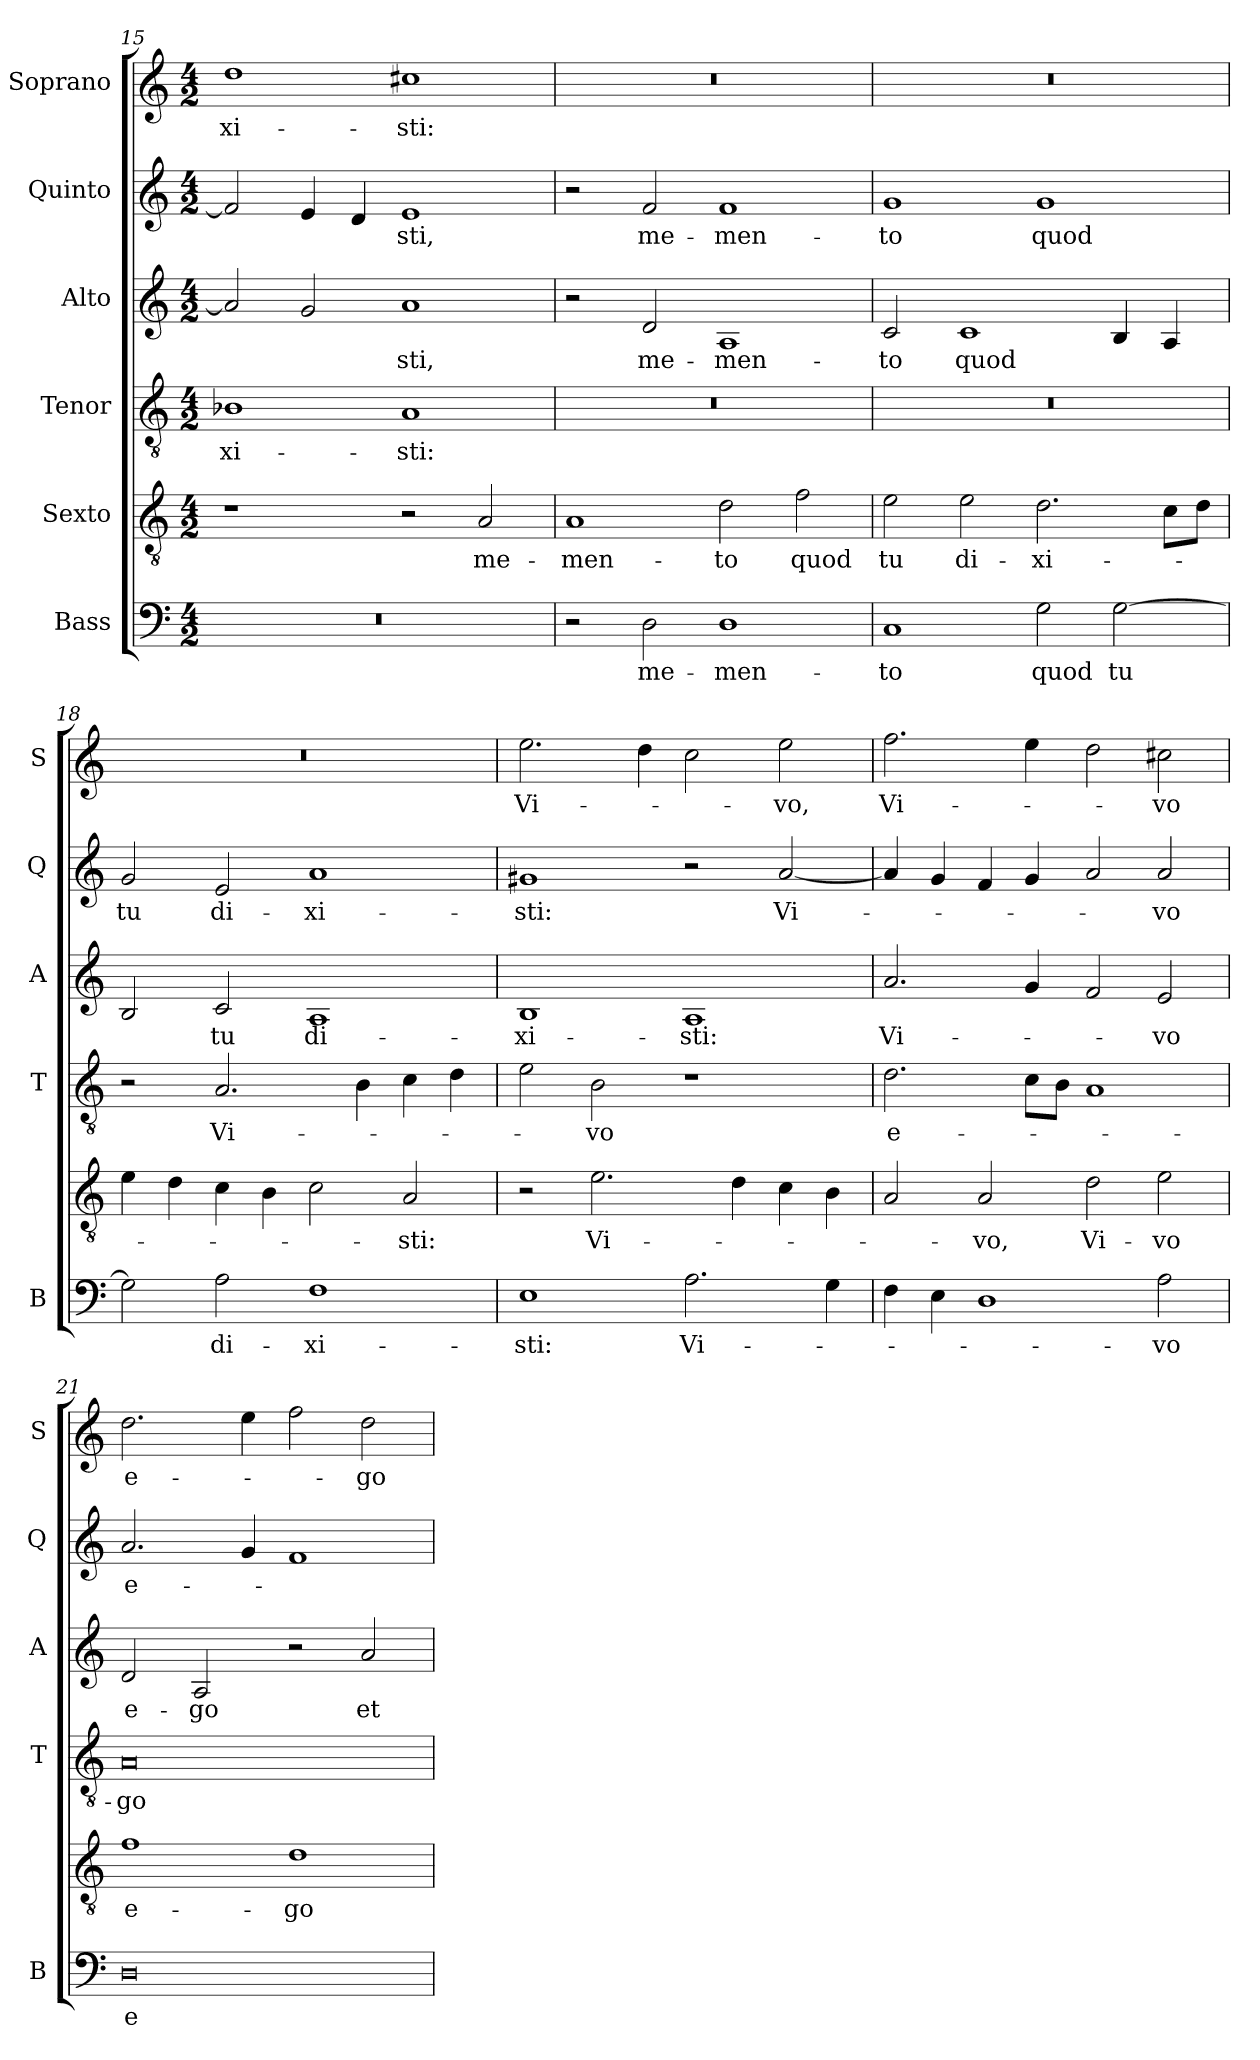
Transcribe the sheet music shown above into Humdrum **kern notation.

**kern	**text	**kern	**text	**kern	**text	**kern	**text	**kern	**text	**kern	**text
*part6	*part6	*part5	*part5	*part4	*part4	*part3	*part3	*part2	*part2	*part1	*part1
*staff6	*staff6	*staff5	*staff5	*staff4	*staff4	*staff3	*staff3	*staff2	*staff2	*staff1	*staff1
*I"Bass	*	*I"Sexto	*	*I"Tenor	*	*I"Alto	*	*I"Quinto	*	*I"Soprano	*
*I'B	*	*	*	*I'T	*	*I'A	*	*I'Q	*	*I'S	*
*clefF4	*	*clefGv2	*	*clefGv2	*	*clefG2	*	*clefG2	*	*clefG2	*
*k[]	*	*k[]	*	*k[]	*	*k[]	*	*k[]	*	*k[]	*
*C:	*	*C:	*	*C:	*	*C:	*	*C:	*	*C:	*
*M4/2	*	*M4/2	*	*M4/2	*	*M4/2	*	*M4/2	*	*M4/2	*
=15	=15	=15	=15	=15	=15	=15	=15	=15	=15	=15	=15
!	!	!	!	!	!LO:LY:b	!	!	!	!	!	!LO:LY:b
0r	.	1r	.	1B-X	-xi-	2a/]	.	2f/]	.	1dd	-xi-
.	.	.	.	.	.	2g/	.	4e/	.	.	.
.	.	.	.	.	.	.	.	4d/	.	.	.
!	!	!	!	!	!LO:LY:b	!	!LO:LY:b	!	!LO:LY:b	!	!LO:LY:b
.	.	2r	.	1A	-sti:	1a	-sti,	1e	-sti,	1cc#X	-sti:
!	!	!	!LO:LY:b	!	!	!	!	!	!	!	!
.	.	2A/	me-	.	.	.	.	.	.	.	.
=16	=16	=16	=16	=16	=16	=16	=16	=16	=16	=16	=16
!	!	!	!LO:LY:b	!	!	!	!	!	!	!	!
2r	.	1A	-men-	0r	.	2r	.	2r	.	0r	.
!	!LO:LY:b	!	!	!	!	!	!LO:LY:b	!	!LO:LY:b	!	!
2D\	me-	.	.	.	.	2d/	me-	2f/	me-	.	.
!	!LO:LY:b	!	!LO:LY:b	!	!	!	!LO:LY:b	!	!LO:LY:b	!	!
1D	-men-	2d\	-to	.	.	1A	-men-	1f	-men-	.	.
!	!	!	!LO:LY:b	!	!	!	!	!	!	!	!
.	.	2f\	quod	.	.	.	.	.	.	.	.
=17	=17	=17	=17	=17	=17	=17	=17	=17	=17	=17	=17
!	!LO:LY:b	!	!LO:LY:b	!	!	!	!LO:LY:b	!	!LO:LY:b	!	!
1C	-to	2e\	tu	0r	.	2c/	-to	1g	-to	0r	.
!	!	!	!LO:LY:b	!	!	!	!LO:LY:b	!	!	!	!
.	.	2e\	di-	.	.	1c	quod	.	.	.	.
!	!LO:LY:b	!	!LO:LY:b	!	!	!	!	!	!LO:LY:b	!	!
2G\	quod	2.d\	-xi-	.	.	.	.	1g	quod	.	.
!	!LO:LY:b	!	!	!	!	!	!	!	!	!	!
[2G\	tu	.	.	.	.	4B/	.	.	.	.	.
.	.	8c\L	.	.	.	4A/	.	.	.	.	.
.	.	8d\J	.	.	.	.	.	.	.	.	.
!!LO:PB:g=z
=18	=18	=18	=18	=18	=18	=18	=18	=18	=18	=18	=18
!	!	!	!	!	!	!	!	!	!LO:LY:b	!	!
2G\]	.	4e\	.	2r	.	2B/	.	2g/	tu	0r	.
.	.	4d\	.	.	.	.	.	.	.	.	.
!	!LO:LY:b	!	!	!	!LO:LY:b	!	!LO:LY:b	!	!LO:LY:b	!	!
2A\	di-	4c\	.	2.A/	Vi-	2c/	tu	2e/	di-	.	.
.	.	4B\	.	.	.	.	.	.	.	.	.
!	!LO:LY:b	!	!	!	!	!	!LO:LY:b	!	!LO:LY:b	!	!
1F	-xi-	2c\	.	.	.	1A	di-	1a	-xi-	.	.
.	.	.	.	4B\	.	.	.	.	.	.	.
!	!	!	!LO:LY:b	!	!	!	!	!	!	!	!
.	.	2A/	-sti:	4c\	.	.	.	.	.	.	.
.	.	.	.	4d\	.	.	.	.	.	.	.
=19	=19	=19	=19	=19	=19	=19	=19	=19	=19	=19	=19
!	!LO:LY:b	!	!	!	!	!	!LO:LY:b	!	!LO:LY:b	!	!LO:LY:b
1E	-sti:	2r	.	2e\	.	1B	-xi-	1g#X	-sti:	2.ee\	Vi-
!	!	!	!LO:LY:b	!	!LO:LY:b	!	!	!	!	!	!
.	.	2.e\	Vi-	2B\	-vo	.	.	.	.	.	.
.	.	.	.	.	.	.	.	.	.	4dd\	.
!	!LO:LY:b	!	!	!	!	!	!LO:LY:b	!	!	!	!
2.A\	Vi-	.	.	1r	.	1A	-sti:	2r	.	2cc\	.
.	.	4d\	.	.	.	.	.	.	.	.	.
!	!	!	!	!	!	!	!	!	!LO:LY:b	!	!LO:LY:b
.	.	4c\	.	.	.	.	.	[2a/	Vi-	2ee\	-vo,
4G\	.	4B\	.	.	.	.	.	.	.	.	.
=20	=20	=20	=20	=20	=20	=20	=20	=20	=20	=20	=20
!	!	!	!	!	!LO:LY:b	!	!LO:LY:b	!	!	!	!LO:LY:b
4F\	.	2A/	.	2.d\	e-	2.a/	Vi-	4a/]	.	2.ff\	Vi-
4E\	.	.	.	.	.	.	.	4g/	.	.	.
!	!	!	!LO:LY:b	!	!	!	!	!	!	!	!
1D	.	2A/	-vo,	.	.	.	.	4f/	.	.	.
.	.	.	.	8c\L	.	4g/	.	4g/	.	4ee\	.
.	.	.	.	8B\J	.	.	.	.	.	.	.
!	!	!	!LO:LY:b	!	!	!	!	!	!	!	!
.	.	2d\	Vi-	1A	.	2f/	.	2a/	.	2dd\	.
!	!LO:LY:b	!	!LO:LY:b	!	!	!	!LO:LY:b	!	!LO:LY:b	!	!LO:LY:b
2A\	-vo	2e\	-vo	.	.	2e/	-vo	2a/	-vo	2cc#X\	-vo
=21	=21	=21	=21	=21	=21	=21	=21	=21	=21	=21	=21
!	!LO:LY:b	!	!LO:LY:b	!	!LO:LY:b	!	!LO:LY:b	!	!LO:LY:b	!	!LO:LY:b
0D	e-	1f	e-	0A	-go	2d/	e-	2.a/	e-	2.dd\	e-
!	!	!	!	!	!	!	!LO:LY:b	!	!	!	!
.	.	.	.	.	.	2A/	-go	.	.	.	.
.	.	.	.	.	.	.	.	4g/	.	4ee\	.
!	!	!	!LO:LY:b	!	!	!	!	!	!	!	!
.	.	1d	-go	.	.	2r	.	1f	.	2ff\	.
!	!	!	!	!	!	!	!LO:LY:b	!	!	!	!LO:LY:b
.	.	.	.	.	.	2a/	et	.	.	2dd\	-go
=	=	=	=	=	=	=	=	=	=	=	=
*-	*-	*-	*-	*-	*-	*-	*-	*-	*-	*-	*-
